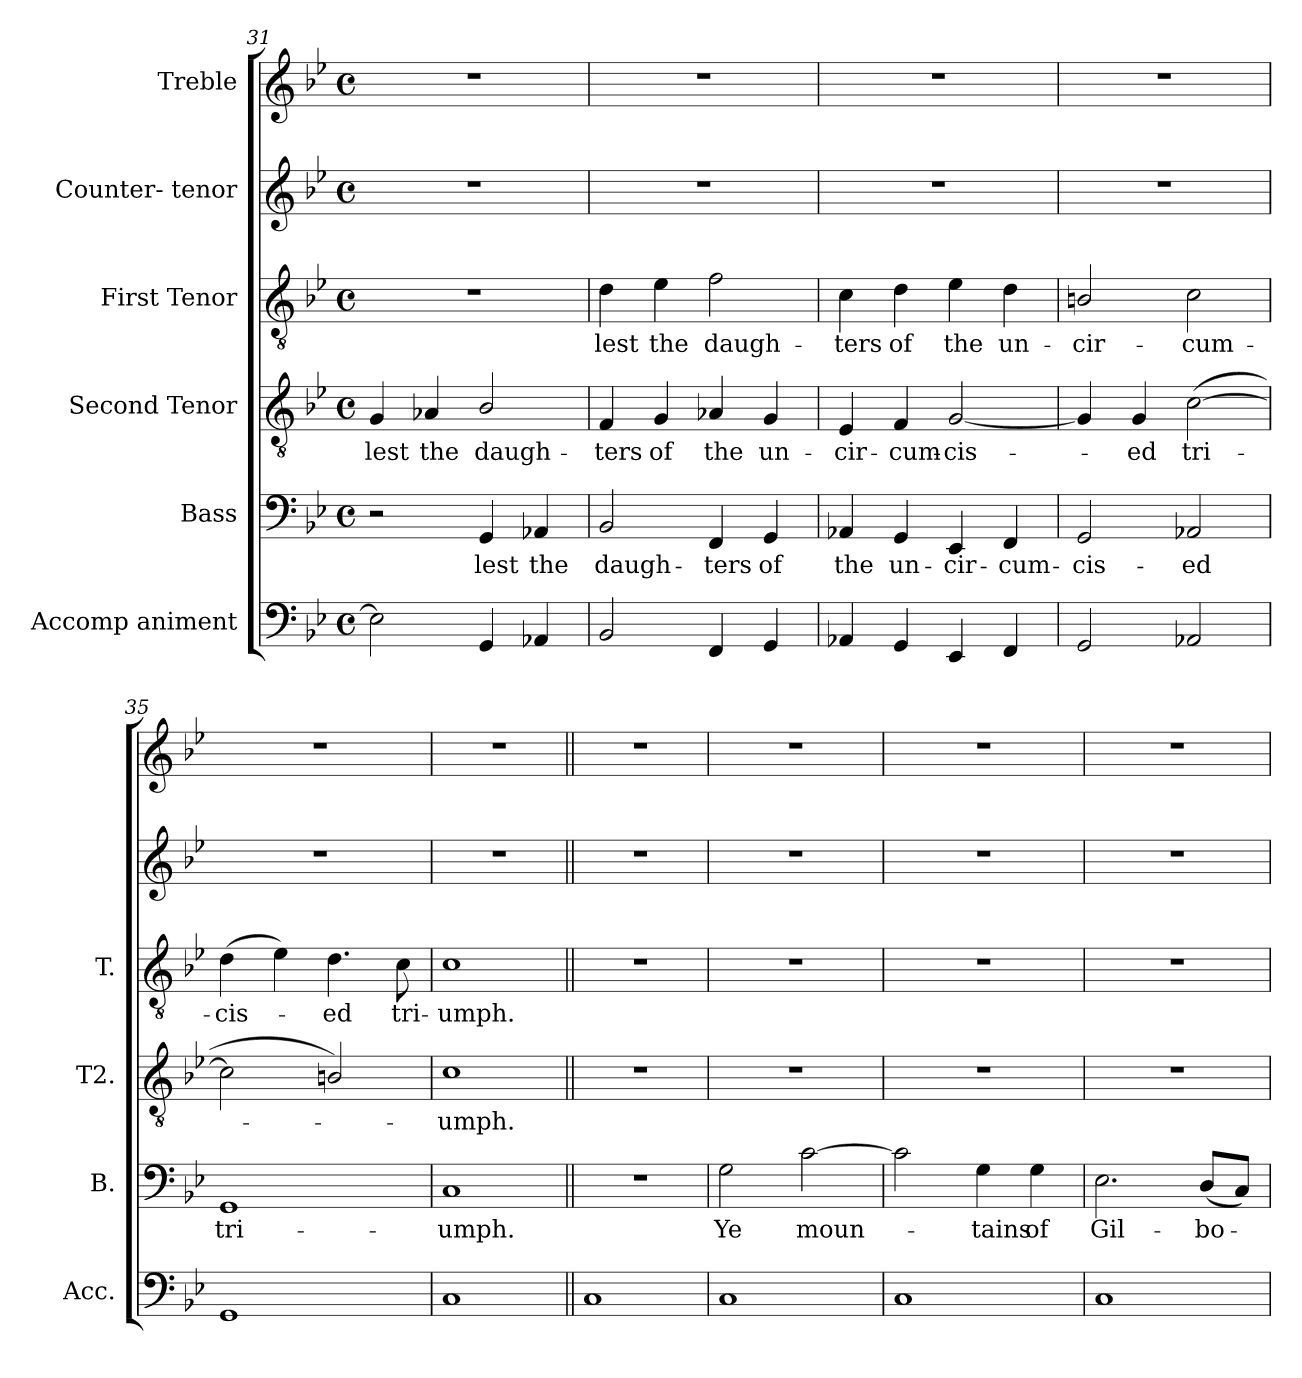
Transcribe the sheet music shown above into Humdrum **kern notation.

**kern	**kern	**text	**kern	**text	**kern	**text	**kern	**kern
*part6	*part5	*part5	*part4	*part4	*part3	*part3	*part2	*part1
*staff6	*staff5	*staff5	*staff4	*staff4	*staff3	*staff3	*staff2	*staff1
*I"Accomp animent	*I"Bass	*	*I"Second Tenor	*	*I"First Tenor	*	*I"Counter- tenor	*I"Treble
*I'Acc.	*I'B.	*	*I'T2.	*	*I'T.	*	*	*
*clefF4	*clefF4	*	*clefGv2	*	*clefGv2	*	*clefG2	*clefG2
*	*	*	*ITrd7c12	*	*ITrd7c12	*	*	*
*k[b-e-]	*k[b-e-]	*	*k[b-e-]	*	*k[b-e-]	*	*k[b-e-]	*k[b-e-]
*B-:	*B-:	*	*B-:	*	*B-:	*	*B-:	*B-:
*M4/4	*M4/4	*	*M4/4	*	*M4/4	*	*M4/4	*M4/4
*met(c)	*met(c)	*	*met(c)	*	*met(c)	*	*met(c)	*met(c)
=31	=31	=31	=31	=31	=31	=31	=31	=31
!	!	!	!	!LO:LY:b:color=#000000	!	!	!	!
2E-i\]	2r	.	4GGi/	lest	1r	.	1r	1r
!	!	!	!	!LO:LY:b:color=#000000	!	!	!	!
.	.	.	4AA-i/	the	.	.	.	.
!	!	!LO:LY:b:color=#000000	!	!	!	!	!	!
!	!	!	!	!LO:LY:b:color=#000000	!	!	!	!
4GGi/	4GGi/	lest	2BB-i/	daugh-	.	.	.	.
!	!	!LO:LY:b:color=#000000	!	!	!	!	!	!
4AA-i/	4AA-i/	the	.	.	.	.	.	.
=32	=32	=32	=32	=32	=32	=32	=32	=32
!	!	!LO:LY:b:color=#000000	!	!	!	!	!	!
!	!	!	!	!LO:LY:b:color=#000000	!	!	!	!
!	!	!	!	!	!	!LO:LY:b:color=#000000	!	!
2BB-i/	2BB-i/	daugh-	4FFi/	-ters	4Di\	lest	1r	1r
!	!	!	!	!LO:LY:b:color=#000000	!	!	!	!
!	!	!	!	!	!	!LO:LY:b:color=#000000	!	!
.	.	.	4GGi/	of	4E-i\	the	.	.
!	!	!LO:LY:b:color=#000000	!	!	!	!	!	!
!	!	!	!	!LO:LY:b:color=#000000	!	!	!	!
!	!	!	!	!	!	!LO:LY:b:color=#000000	!	!
4FFi/	4FFi/	-ters	4AA-Xi/	the	2Fi\	daugh-	.	.
!	!	!LO:LY:b:color=#000000	!	!	!	!	!	!
!	!	!	!	!LO:LY:b:color=#000000	!	!	!	!
4GGi/	4GGi/	of	4GGi/	un-	.	.	.	.
=33	=33	=33	=33	=33	=33	=33	=33	=33
!	!	!LO:LY:b:color=#000000	!	!	!	!	!	!
!	!	!	!	!LO:LY:b:color=#000000	!	!	!	!
!	!	!	!	!	!	!LO:LY:b:color=#000000	!	!
4AA-Xi/	4AA-Xi/	the	4EE-i/	-cir-	4Ci\	-ters	1r	1r
!	!	!LO:LY:b:color=#000000	!	!	!	!	!	!
!	!	!	!	!LO:LY:b:color=#000000	!	!	!	!
!	!	!	!	!	!	!LO:LY:b:color=#000000	!	!
4GGi/	4GGi/	un-	4FFi/	-cum-	4Di\	of	.	.
!	!	!LO:LY:b:color=#000000	!	!	!	!	!	!
!	!	!	!	!LO:LY:b:color=#000000	!	!	!	!
!	!	!	!	!	!	!LO:LY:b:color=#000000	!	!
4EE-i/	4EE-i/	-cir-	[2GGi/	-cis-	4E-i\	the	.	.
!	!	!LO:LY:b:color=#000000	!	!	!	!	!	!
!	!	!	!	!	!	!LO:LY:b:color=#000000	!	!
4FFi/	4FFi/	-cum-	.	.	4Di\	un-	.	.
=34	=34	=34	=34	=34	=34	=34	=34	=34
!	!	!LO:LY:b:color=#000000	!	!	!	!	!	!
!	!	!	!	!	!	!LO:LY:b:color=#000000	!	!
2GGi/	2GGi/	-cis-	4GGi/]	.	2BBni/	-cir-	1r	1r
!	!	!	!	!LO:LY:b:color=#000000	!	!	!	!
.	.	.	4GGi/	-ed	.	.	.	.
!	!	!LO:LY:b:color=#000000	!	!	!	!	!	!
!	!	!	!	!LO:LY:b:color=#000000	!	!	!	!
!	!	!	!	!	!	!LO:LY:b:color=#000000	!	!
2AA-Xi/	2AA-Xi/	-ed	([2Ci\	tri-	2Ci\	-cum-	.	.
=35	=35	=35	=35	=35	=35	=35	=35	=35
!	!	!LO:LY:b:color=#000000	!	!	!	!	!	!
!	!	!	!	!	!	!LO:LY:b:color=#000000	!	!
1GGi	1GGi	tri-	2Ci\]	.	(4Di\	-cis-	1r	1r
.	.	.	.	.	4E-i\)	.	.	.
!	!	!	!	!	!	!LO:LY:b:color=#000000	!	!
.	.	.	2BBni/)	.	4.Di\	-ed	.	.
!	!	!	!	!	!	!LO:LY:b:color=#000000	!	!
.	.	.	.	.	8Ci\	tri-	.	.
=36	=36	=36	=36	=36	=36	=36	=36	=36
!	!	!LO:LY:b:color=#000000	!	!	!	!	!	!
!	!	!	!	!LO:LY:b:color=#000000	!	!	!	!
!	!	!	!	!	!	!LO:LY:b:color=#000000	!	!
1Ci	1Ci	-umph.	1Ci	-umph.	1Ci	-umph.	1r	1r
!!LO:LB:g=z
=37||	=37||	=37||	=37||	=37||	=37||	=37||	=37||	=37||
1Ci	1r	.	1r	.	1r	.	1r	1r
=38	=38	=38	=38	=38	=38	=38	=38	=38
!	!	!LO:LY:b:color=#000000	!	!	!	!	!	!
1Ci	2Gi\	Ye	1r	.	1r	.	1r	1r
!	!	!LO:LY:b:color=#000000	!	!	!	!	!	!
.	[2ci\	moun-	.	.	.	.	.	.
=39	=39	=39	=39	=39	=39	=39	=39	=39
1Ci	2ci\]	.	1r	.	1r	.	1r	1r
!	!	!LO:LY:b:color=#000000	!	!	!	!	!	!
.	4Gi\	-tains	.	.	.	.	.	.
!	!	!LO:LY:b:color=#000000	!	!	!	!	!	!
.	4Gi\	of	.	.	.	.	.	.
=40	=40	=40	=40	=40	=40	=40	=40	=40
!	!	!LO:LY:b:color=#000000	!	!	!	!	!	!
1Ci	2.E-i\	Gil-	1r	.	1r	.	1r	1r
!	!	!LO:LY:b:color=#000000	!	!	!	!	!	!
.	(8Di/L	-bo-	.	.	.	.	.	.
.	8Ci/J)	.	.	.	.	.	.	.
=	=	=	=	=	=	=	=	=
*-	*-	*-	*-	*-	*-	*-	*-	*-
